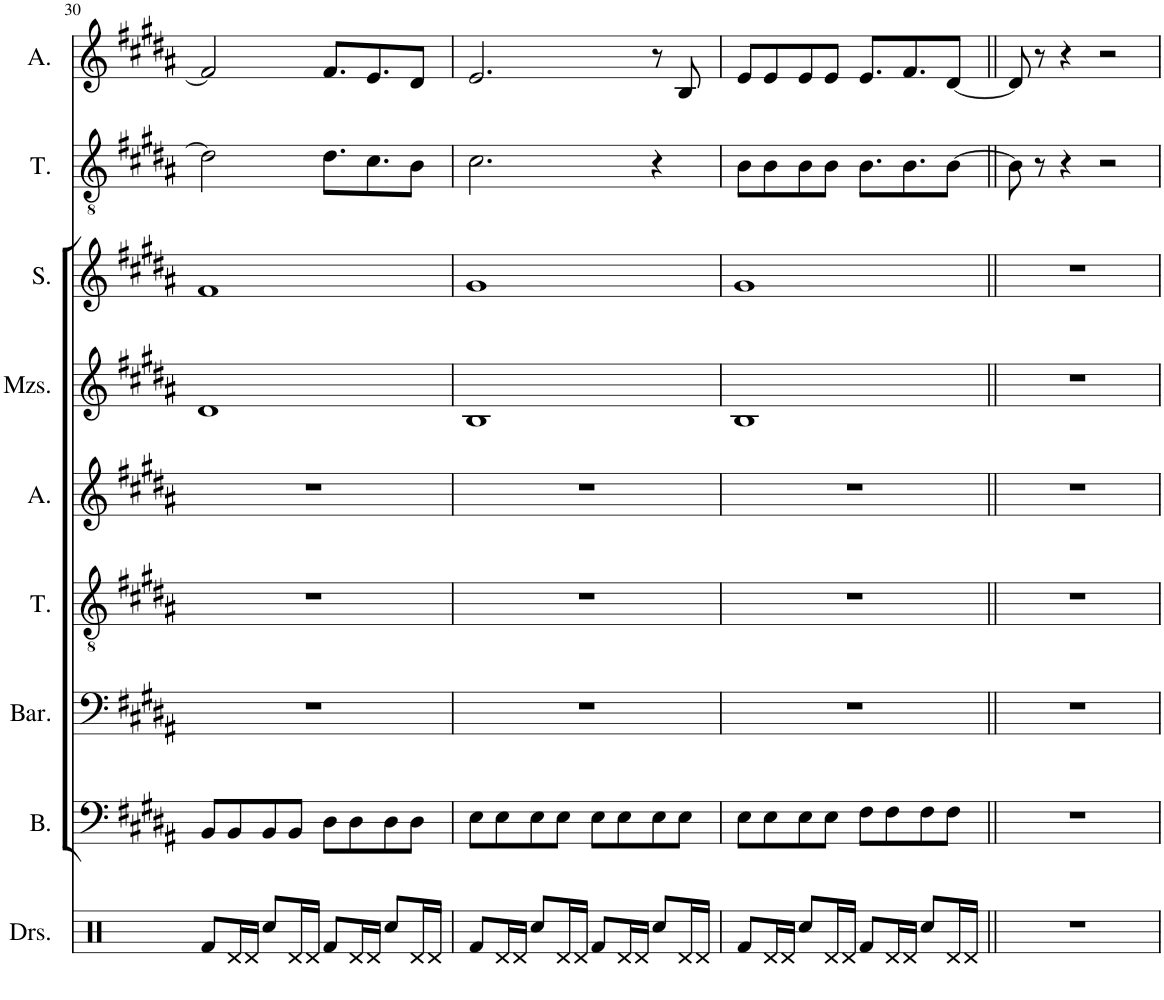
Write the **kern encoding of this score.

**kern	**kern	**kern	**kern	**kern	**kern	**kern	**kern	**kern
*part9	*part8	*part7	*part6	*part5	*part4	*part3	*part2	*part1
*staff9	*staff8	*staff7	*staff6	*staff5	*staff4	*staff3	*staff2	*staff1
*I"Drumset	*I"Bass	*I"Baritone	*I"Tenor	*I"Alto	*I"Mezzo-soprano	*I"Soprano	*I"Tenor	*I"Alto
*I'Drs.	*I'B.	*I'Bar.	*I'T.	*I'A.	*I'Mzs.	*I'S.	*I'T.	*I'A.
!!LO:PB:g=z
*clefX	*clefF4	*clefF4	*clefGv2	*clefG2	*clefG2	*clefG2	*clefGv2	*clefG2
*k[]	*k[f#c#g#d#a#]	*k[f#c#g#d#a#]	*k[f#c#g#d#a#]	*k[f#c#g#d#a#]	*k[f#c#g#d#a#]	*k[f#c#g#d#a#]	*k[f#c#g#d#a#]	*k[f#c#g#d#a#]
*M4/4	*M4/4	*M4/4	*M4/4	*M4/4	*M4/4	*M4/4	*M4/4	*M4/4
=30	=30	=30	=30	=30	=30	=30	=30	=30
8Rf/L	8BB/L	1r	1r	1r	1d#	1f#	2d#\]	2f#/]
16Rd/L	8BB/	.	.	.	.	.	.	.
16Rd/JJ	.	.	.	.	.	.	.	.
8Rcc/L	8BB/	.	.	.	.	.	.	.
16Rd/L	8BB/J	.	.	.	.	.	.	.
16Rd/JJ	.	.	.	.	.	.	.	.
8Rf/L	8D#\L	.	.	.	.	.	8.d#\L	8.f#/L
16Rd/L	8D#\	.	.	.	.	.	.	.
16Rd/JJ	.	.	.	.	.	.	8.c#\	8.e/
8Rcc/L	8D#\	.	.	.	.	.	.	.
16Rd/L	8D#\J	.	.	.	.	.	8B\J	8d#/J
16Rd/JJ	.	.	.	.	.	.	.	.
=31	=31	=31	=31	=31	=31	=31	=31	=31
8Rf/L	8E\L	1r	1r	1r	1B	1g#	2.c#\	2.e/
16Rd/L	8E\	.	.	.	.	.	.	.
16Rd/JJ	.	.	.	.	.	.	.	.
8Rcc/L	8E\	.	.	.	.	.	.	.
16Rd/L	8E\J	.	.	.	.	.	.	.
16Rd/JJ	.	.	.	.	.	.	.	.
8Rf/L	8E\L	.	.	.	.	.	.	.
16Rd/L	8E\	.	.	.	.	.	.	.
16Rd/JJ	.	.	.	.	.	.	.	.
8Rcc/L	8E\	.	.	.	.	.	4r	8r
16Rd/L	8E\J	.	.	.	.	.	.	8B/
16Rd/JJ	.	.	.	.	.	.	.	.
=32	=32	=32	=32	=32	=32	=32	=32	=32
8Rf/L	8E\L	1r	1r	1r	1B	1g#	8B\L	8e/L
16Rd/L	8E\	.	.	.	.	.	8B\	8e/
16Rd/JJ	.	.	.	.	.	.	.	.
8Rcc/L	8E\	.	.	.	.	.	8B\	8e/
16Rd/L	8E\J	.	.	.	.	.	8B\J	8e/J
16Rd/JJ	.	.	.	.	.	.	.	.
8Rf/L	8F#\L	.	.	.	.	.	8.B\L	8.e/L
16Rd/L	8F#\	.	.	.	.	.	.	.
16Rd/JJ	.	.	.	.	.	.	8.B\	8.f#/
8Rcc/L	8F#\	.	.	.	.	.	.	.
16Rd/L	8F#\J	.	.	.	.	.	[8B\J	[8d#/J
16Rd/JJ	.	.	.	.	.	.	.	.
=33||	=33||	=33||	=33||	=33||	=33||	=33||	=33||	=33||
1r	1r	1r	1r	1r	1r	1r	8B\]	8d#/]
.	.	.	.	.	.	.	8r	8r
.	.	.	.	.	.	.	4r	4r
.	.	.	.	.	.	.	2r	2r
=	=	=	=	=	=	=	=	=
*-	*-	*-	*-	*-	*-	*-	*-	*-
